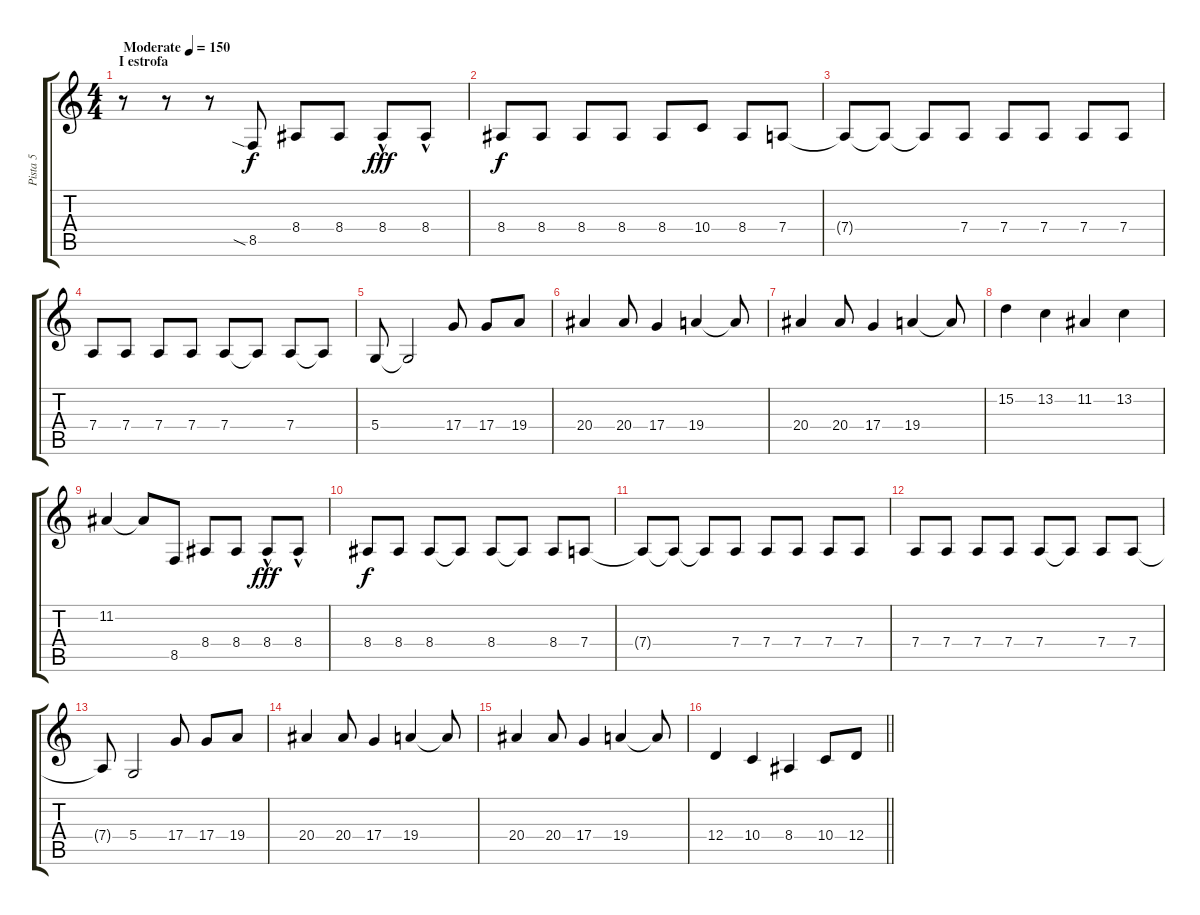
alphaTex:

\track ("Pista 5" "Pista 5") {instrument synthbrass2}
\staff {score tabs}
\tuning (E4 B3 G3 D3 A2 E2) {hide}
\ts (4 4)
\section ("" "I estrofa")
\tempo (150 "Moderate")
\clef g2
\ks c
r.8{dy f instrument synthbrass2} r.8 r.8 8.5{sia}.8 8.4.8 8.4.8 8.4{hac}.8{dy fff} 8.4{hac}.8 |
8.4.8{dy f} 8.4.8 8.4.8 8.4.8 8.4.8 10.4.8 8.4.8 7.4.8 |
7.4{t}.8 7.4{t}.8 7.4{t}.8 7.4.8 7.4.8 7.4.8 7.4.8 7.4.8 |
7.4.8 7.4.8 7.4.8 7.4.8 7.4.8 7.4{t}.8 7.4.8 7.4{t}.8 |
5.4.8 5.4{t}.2 17.4.8 17.4.8 19.4.8 |
20.4.4 20.4.8 17.4.4 19.4.4 19.4{t}.8 |
20.4.4 20.4.8 17.4.4 19.4.4 19.4{t}.8 |
15.2.4 13.2.4 11.2.4 13.2.4 |
11.2.4 11.2{t}.8 8.5.8 8.4.8 8.4.8 8.4{hac}.8{dy fff} 8.4{hac}.8 |
8.4.8{dy f} 8.4.8 8.4.8 8.4{t}.8 8.4.8 8.4{t}.8 8.4.8 7.4.8 |
7.4{t}.8 7.4{t}.8 7.4{t}.8 7.4.8 7.4.8 7.4.8 7.4.8 7.4.8 |
7.4.8 7.4.8 7.4.8 7.4.8 7.4.8 7.4{t}.8 7.4.8 7.4.8 |
7.4{t}.8 5.4.2 17.4.8 17.4.8 19.4.8 |
20.4.4 20.4.8 17.4.4 19.4.4 19.4{t}.8 |
20.4.4 20.4.8 17.4.4 19.4.4 19.4{t}.8 |
\barLineRight lightlight
12.4.4 10.4.4 8.4.4 10.4.8 12.4.8
